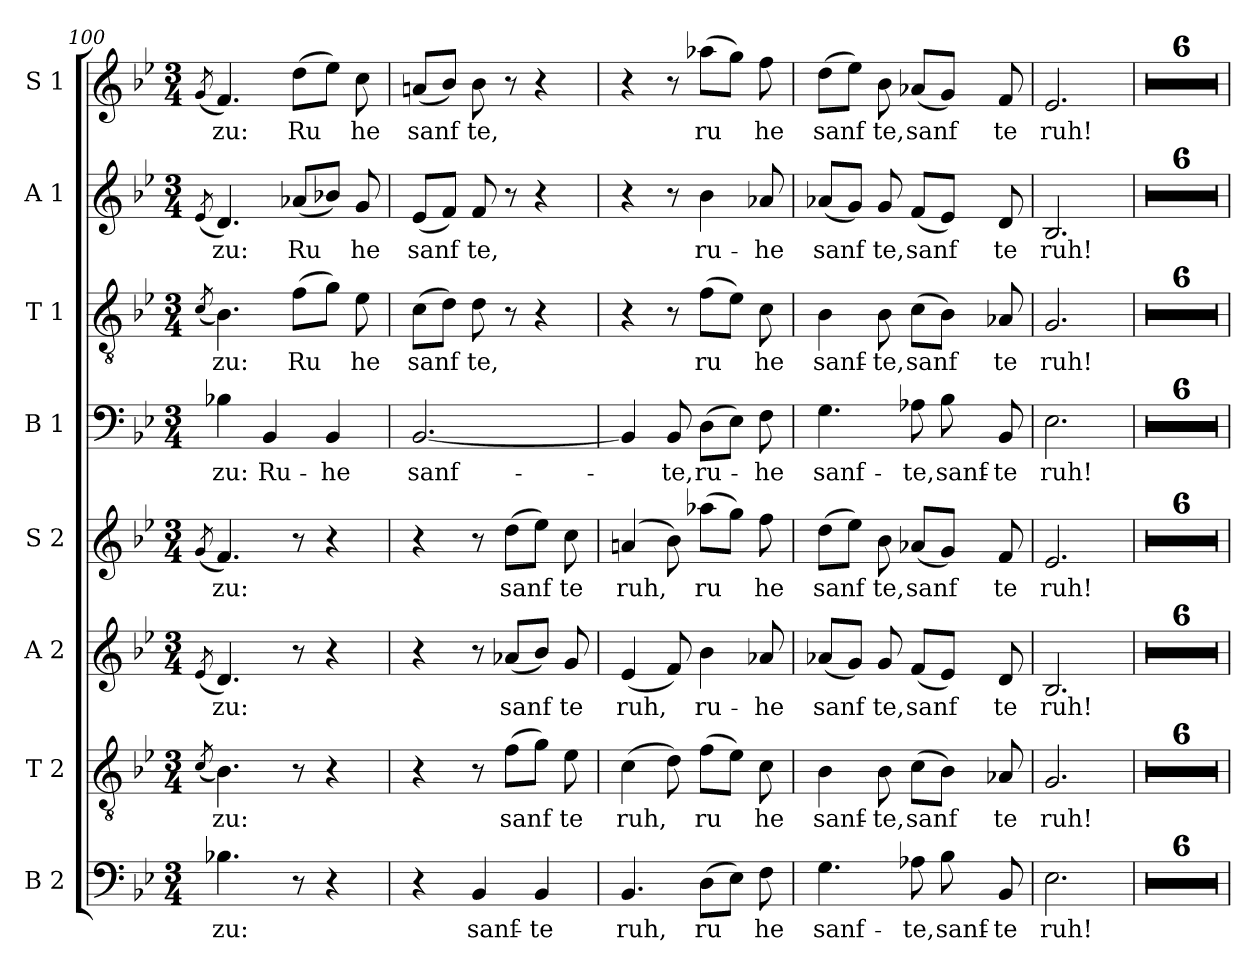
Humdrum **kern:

**kern	**text	**kern	**text	**kern	**text	**kern	**text	**kern	**text	**kern	**text	**kern	**text	**kern	**text
*part8	*part8	*part7	*part7	*part6	*part6	*part5	*part5	*part4	*part4	*part3	*part3	*part2	*part2	*part1	*part1
*staff8	*staff8	*staff7	*staff7	*staff6	*staff6	*staff5	*staff5	*staff4	*staff4	*staff3	*staff3	*staff2	*staff2	*staff1	*staff1
*I"B 2	*	*I"T 2	*	*I"A 2	*	*I"S 2	*	*I"B 1	*	*I"T 1	*	*I"A 1	*	*I"S 1	*
*clefF4	*	*clefGv2	*	*clefG2	*	*clefG2	*	*clefF4	*	*clefGv2	*	*clefG2	*	*clefG2	*
*k[b-e-]	*	*k[b-e-]	*	*k[b-e-]	*	*k[b-e-]	*	*k[b-e-]	*	*k[b-e-]	*	*k[b-e-]	*	*k[b-e-]	*
*B-:	*	*B-:	*	*B-:	*	*B-:	*	*B-:	*	*B-:	*	*B-:	*	*B-:	*
*M3/4	*	*M3/4	*	*M3/4	*	*M3/4	*	*M3/4	*	*M3/4	*	*M3/4	*	*M3/4	*
=100	=100	=100	=100	=100	=100	=100	=100	=100	=100	=100	=100	=100	=100	=100	=100
.	.	(>8qc/	.	(<8qe-/	.	(<8qg/	.	.	.	(>8qc/	.	(<8qe-/	.	(<8qg/	.
!	!LO:LY:b	!	!LO:LY:b	!	!LO:LY:b	!	!LO:LY:b	!	!LO:LY:b	!	!LO:LY:b	!	!LO:LY:b	!	!LO:LY:b
4.B-X\	zu:	4.B-\)	zu:	4.d/)	zu:	4.f/)	zu:	4B-X\	zu:	4.B-\)	zu:	4.d/)	zu:	4.f/)	zu:
!	!	!	!	!	!	!	!	!	!LO:LY:b	!	!	!	!	!	!
.	.	.	.	.	.	.	.	4BB-/	Ru-	.	.	.	.	.	.
!	!	!	!	!	!	!	!	!	!	!	!LO:LY:b	!	!LO:LY:b	!	!LO:LY:b
8r	.	8r	.	8r	.	8r	.	.	.	(>8f\L	Ru	(<8a-X/L	Ru	(>8dd\L	Ru
!	!	!	!	!	!	!	!	!	!LO:LY:b	!	!	!	!	!	!
4r	.	4r	.	4r	.	4r	.	4BB-/	-he	8g\J)	.	8b-X/J)	.	8ee-\J)	.
!	!	!	!	!	!	!	!	!	!	!	!LO:LY:b	!	!LO:LY:b	!	!LO:LY:b
.	.	.	.	.	.	.	.	.	.	8e-\	he	8g/	he	8cc\	he
=101	=101	=101	=101	=101	=101	=101	=101	=101	=101	=101	=101	=101	=101	=101	=101
!	!	!	!	!	!	!	!	!	!LO:LY:b	!	!LO:LY:b	!	!LO:LY:b	!	!LO:LY:b
4r	.	4r	.	4r	.	4r	.	[2.BB-/	sanf-	(>8c\L	sanf	(<8e-/L	sanf	(<8an/L	sanf
.	.	.	.	.	.	.	.	.	.	8d\J)	.	8f/J)	.	8b-/J)	.
!	!LO:LY:b	!	!	!	!	!	!	!	!	!	!LO:LY:b	!	!LO:LY:b	!	!LO:LY:b
4BB-/	sanf-	8r	.	8r	.	8r	.	.	.	8d\	te,	8f/	te,	8b-\	te,
!	!	!	!LO:LY:b	!	!LO:LY:b	!	!LO:LY:b	!	!	!	!	!	!	!	!
.	.	(>8f\L	sanf	(<8a-X/L	sanf	(>8dd\L	sanf	.	.	8r	.	8r	.	8r	.
!	!LO:LY:b	!	!	!	!	!	!	!	!	!	!	!	!	!	!
4BB-/	-te	8g\J)	.	8b-/J)	.	8ee-\J)	.	.	.	4r	.	4r	.	4r	.
!	!	!	!LO:LY:b	!	!LO:LY:b	!	!LO:LY:b	!	!	!	!	!	!	!	!
.	.	8e-\	te	8g/	te	8cc\	te	.	.	.	.	.	.	.	.
=102	=102	=102	=102	=102	=102	=102	=102	=102	=102	=102	=102	=102	=102	=102	=102
!	!LO:LY:b	!	!LO:LY:b	!	!LO:LY:b	!	!LO:LY:b	!	!	!	!	!	!	!	!
4.BB-/	ruh,	(>4c\	ruh,	(<4e-/	ruh,	(<4an/	ruh,	4BB-/]	.	4r	.	4r	.	4r	.
!	!	!	!	!	!	!	!	!	!LO:LY:b	!	!	!	!	!	!
.	.	8d\)	.	8f/)	.	8b-\)	.	8BB-/	-te,	8r	.	8r	.	8r	.
!	!LO:LY:b	!	!LO:LY:b	!	!LO:LY:b	!	!LO:LY:b	!	!LO:LY:b	!	!LO:LY:b	!	!LO:LY:b	!	!LO:LY:b
(>8D\L	ru	(>8f\L	ru	4b-\	ru-	(>8aa-X\L	ru	(>8D\L	ru-	(>8f\L	ru	4b-\	ru-	(>8aa-X\L	ru
8E-\J)	.	8e-\J)	.	.	.	8gg\J)	.	8E-\J)	.	8e-\J)	.	.	.	8gg\J)	.
!	!LO:LY:b	!	!LO:LY:b	!	!LO:LY:b	!	!LO:LY:b	!	!LO:LY:b	!	!LO:LY:b	!	!LO:LY:b	!	!LO:LY:b
8F\	he	8c\	he	8a-X/	-he	8ff\	he	8F\	-he	8c\	he	8a-X/	-he	8ff\	he
=103	=103	=103	=103	=103	=103	=103	=103	=103	=103	=103	=103	=103	=103	=103	=103
!	!LO:LY:b	!	!LO:LY:b	!	!LO:LY:b	!	!LO:LY:b	!	!LO:LY:b	!	!LO:LY:b	!	!LO:LY:b	!	!LO:LY:b
4.G\	sanf-	4B-\	sanf-	(<8a-X/L	sanf	(>8dd\L	sanf	4.G\	sanf-	4B-\	sanf-	(<8a-X/L	sanf	(>8dd\L	sanf
.	.	.	.	8g/J)	.	8ee-\J)	.	.	.	.	.	8g/J)	.	8ee-\J)	.
!	!	!	!LO:LY:b	!	!LO:LY:b	!	!LO:LY:b	!	!	!	!LO:LY:b	!	!LO:LY:b	!	!LO:LY:b
.	.	8B-\	-te,	8g/	te,	8b-\	te,	.	.	8B-\	-te,	8g/	te,	8b-\	te,
!	!LO:LY:b	!	!LO:LY:b	!	!LO:LY:b	!	!LO:LY:b	!	!LO:LY:b	!	!LO:LY:b	!	!LO:LY:b	!	!LO:LY:b
8A-X\	-te,	(>8c\L	sanf	(<8f/L	sanf	(<8a-X/L	sanf	8A-X\	-te,	(>8c\L	sanf	(<8f/L	sanf	(<8a-X/L	sanf
!	!LO:LY:b	!	!	!	!	!	!	!	!LO:LY:b	!	!	!	!	!	!
8B-\	sanf-	8B-\J)	.	8e-/J)	.	8g/J)	.	8B-\	sanf-	8B-\J)	.	8e-/J)	.	8g/J)	.
!	!LO:LY:b	!	!LO:LY:b	!	!LO:LY:b	!	!LO:LY:b	!	!LO:LY:b	!	!LO:LY:b	!	!LO:LY:b	!	!LO:LY:b
8BB-/	-te	8A-X/	te	8d/	te	8f/	te	8BB-/	-te	8A-X/	te	8d/	te	8f/	te
=104	=104	=104	=104	=104	=104	=104	=104	=104	=104	=104	=104	=104	=104	=104	=104
!	!LO:LY:b	!	!LO:LY:b	!	!LO:LY:b	!	!LO:LY:b	!	!LO:LY:b	!	!LO:LY:b	!	!LO:LY:b	!	!LO:LY:b
2.E-\	ruh!	2.G/	ruh!	2.B-/	ruh!	2.e-/	ruh!	2.E-\	ruh!	2.G/	ruh!	2.B-/	ruh!	2.e-/	ruh!
!!LO:PB:g=z
=105	=105	=105	=105	=105	=105	=105	=105	=105	=105	=105	=105	=105	=105	=105	=105
2.r	.	2.r	.	2.r	.	2.r	.	2.r	.	2.r	.	2.r	.	2.r	.
=106	=106	=106	=106	=106	=106	=106	=106	=106	=106	=106	=106	=106	=106	=106	=106
2.r	.	2.r	.	2.r	.	2.r	.	2.r	.	2.r	.	2.r	.	2.r	.
=107	=107	=107	=107	=107	=107	=107	=107	=107	=107	=107	=107	=107	=107	=107	=107
2.r	.	2.r	.	2.r	.	2.r	.	2.r	.	2.r	.	2.r	.	2.r	.
=108	=108	=108	=108	=108	=108	=108	=108	=108	=108	=108	=108	=108	=108	=108	=108
2.r	.	2.r	.	2.r	.	2.r	.	2.r	.	2.r	.	2.r	.	2.r	.
=109	=109	=109	=109	=109	=109	=109	=109	=109	=109	=109	=109	=109	=109	=109	=109
2.r	.	2.r	.	2.r	.	2.r	.	2.r	.	2.r	.	2.r	.	2.r	.
=110	=110	=110	=110	=110	=110	=110	=110	=110	=110	=110	=110	=110	=110	=110	=110
2.r	.	2.r	.	2.r	.	2.r	.	2.r	.	2.r	.	2.r	.	2.r	.
=	=	=	=	=	=	=	=	=	=	=	=	=	=	=	=
*-	*-	*-	*-	*-	*-	*-	*-	*-	*-	*-	*-	*-	*-	*-	*-
